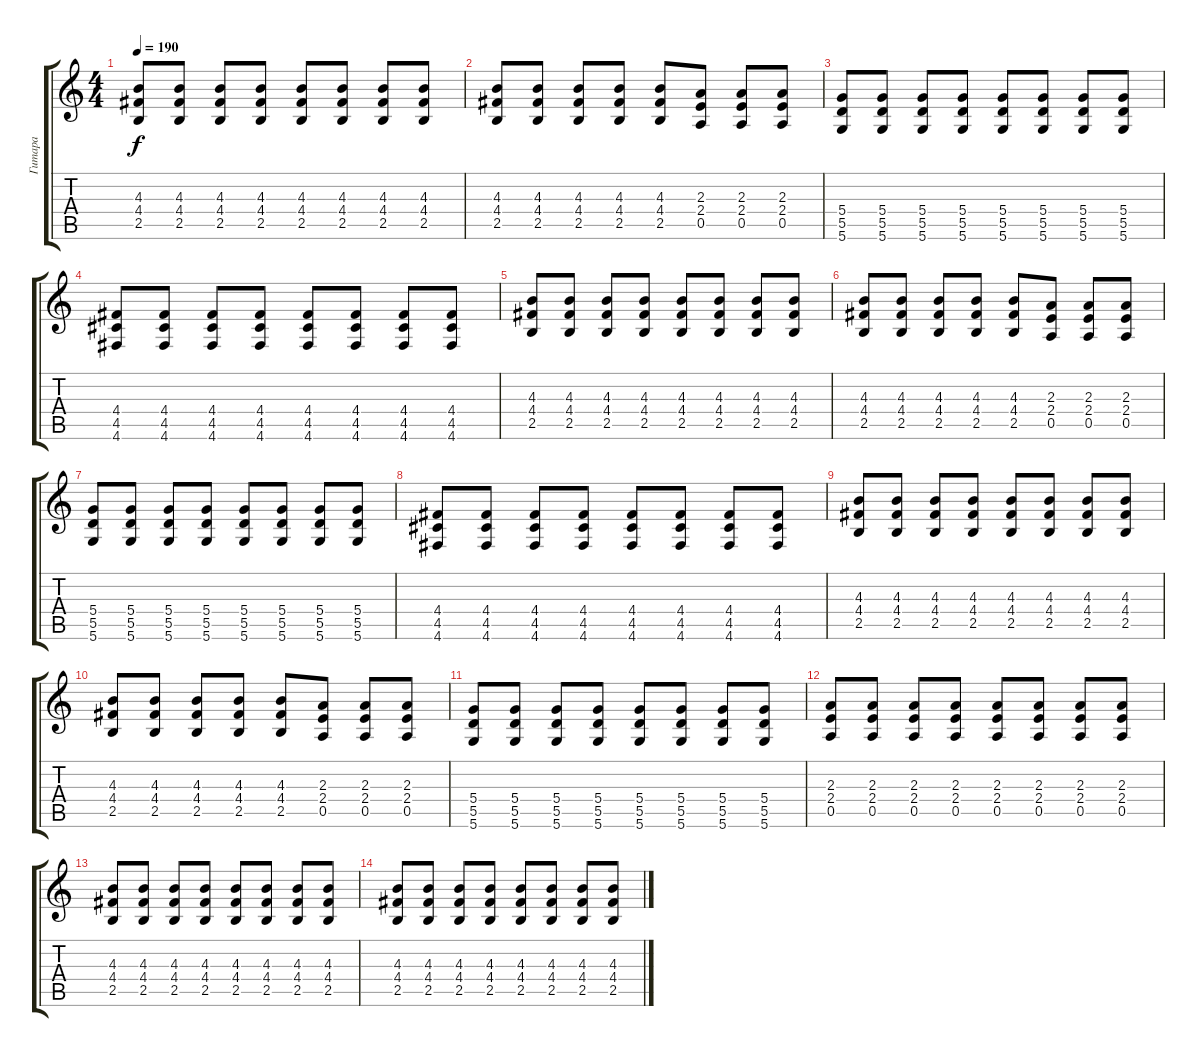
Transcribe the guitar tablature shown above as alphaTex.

\track ("Гитара" "Гитара") {instrument overdrivenguitar}
\staff {score tabs}
\tuning (E4 B3 G3 D3 A2 D2) {hide}
\ts (4 4)
\tempo 190
\clef g2
\ks c
(4.3 4.4 2.5).8{dy f} (4.3 4.4 2.5).8 (4.3 4.4 2.5).8 (4.3 4.4 2.5).8 (4.3 4.4 2.5).8 (4.3 4.4 2.5).8 (4.3 4.4 2.5).8 (4.3 4.4 2.5).8 |
(4.3 4.4 2.5).8 (4.3 4.4 2.5).8 (4.3 4.4 2.5).8 (4.3 4.4 2.5).8 (4.3 4.4 2.5).8 (2.3 2.4 0.5).8 (2.3 2.4 0.5).8 (2.3 2.4 0.5).8 |
(5.4 5.5 5.6).8{volume 7} (5.4 5.5 5.6).8 (5.4 5.5 5.6).8 (5.4 5.5 5.6).8 (5.4 5.5 5.6).8 (5.4 5.5 5.6).8 (5.4 5.5 5.6).8 (5.4 5.5 5.6).8 |
(4.4 4.5 4.6).8 (4.4 4.5 4.6).8 (4.4 4.5 4.6).8 (4.4 4.5 4.6).8 (4.4 4.5 4.6).8 (4.4 4.5 4.6).8 (4.4 4.5 4.6).8 (4.4 4.5 4.6).8 |
(4.3 4.4 2.5).8 (4.3 4.4 2.5).8 (4.3 4.4 2.5).8 (4.3 4.4 2.5).8 (4.3 4.4 2.5).8 (4.3 4.4 2.5).8 (4.3 4.4 2.5).8 (4.3 4.4 2.5).8 |
(4.3 4.4 2.5).8 (4.3 4.4 2.5).8 (4.3 4.4 2.5).8 (4.3 4.4 2.5).8 (4.3 4.4 2.5).8 (2.3 2.4 0.5).8 (2.3 2.4 0.5).8 (2.3 2.4 0.5).8 |
(5.4 5.5 5.6).8{volume 4} (5.4 5.5 5.6).8 (5.4 5.5 5.6).8 (5.4 5.5 5.6).8 (5.4 5.5 5.6).8 (5.4 5.5 5.6).8 (5.4 5.5 5.6).8 (5.4 5.5 5.6).8 |
(4.4 4.5 4.6).8 (4.4 4.5 4.6).8 (4.4 4.5 4.6).8 (4.4 4.5 4.6).8 (4.4 4.5 4.6).8 (4.4 4.5 4.6).8 (4.4 4.5 4.6).8 (4.4 4.5 4.6).8 |
(4.3 4.4 2.5).8 (4.3 4.4 2.5).8 (4.3 4.4 2.5).8 (4.3 4.4 2.5).8 (4.3 4.4 2.5).8 (4.3 4.4 2.5).8 (4.3 4.4 2.5).8 (4.3 4.4 2.5).8 |
(4.3 4.4 2.5).8 (4.3 4.4 2.5).8 (4.3 4.4 2.5).8 (4.3 4.4 2.5).8 (4.3 4.4 2.5).8 (2.3 2.4 0.5).8 (2.3 2.4 0.5).8 (2.3 2.4 0.5).8 |
(5.4 5.5 5.6).8{volume 0} (5.4 5.5 5.6).8 (5.4 5.5 5.6).8 (5.4 5.5 5.6).8 (5.4 5.5 5.6).8 (5.4 5.5 5.6).8 (5.4 5.5 5.6).8 (5.4 5.5 5.6).8 |
(2.3 2.4 0.5).8 (2.3 2.4 0.5).8 (2.3 2.4 0.5).8 (2.3 2.4 0.5).8 (2.3 2.4 0.5).8 (2.3 2.4 0.5).8 (2.3 2.4 0.5).8 (2.3 2.4 0.5).8 |
(4.3 4.4 2.5).8 (4.3 4.4 2.5).8 (4.3 4.4 2.5).8 (4.3 4.4 2.5).8 (4.3 4.4 2.5).8 (4.3 4.4 2.5).8 (4.3 4.4 2.5).8 (4.3 4.4 2.5).8 |
(4.3 4.4 2.5).8 (4.3 4.4 2.5).8 (4.3 4.4 2.5).8 (4.3 4.4 2.5).8 (4.3 4.4 2.5).8 (4.3 4.4 2.5).8 (4.3 4.4 2.5).8 (4.3 4.4 2.5).8
